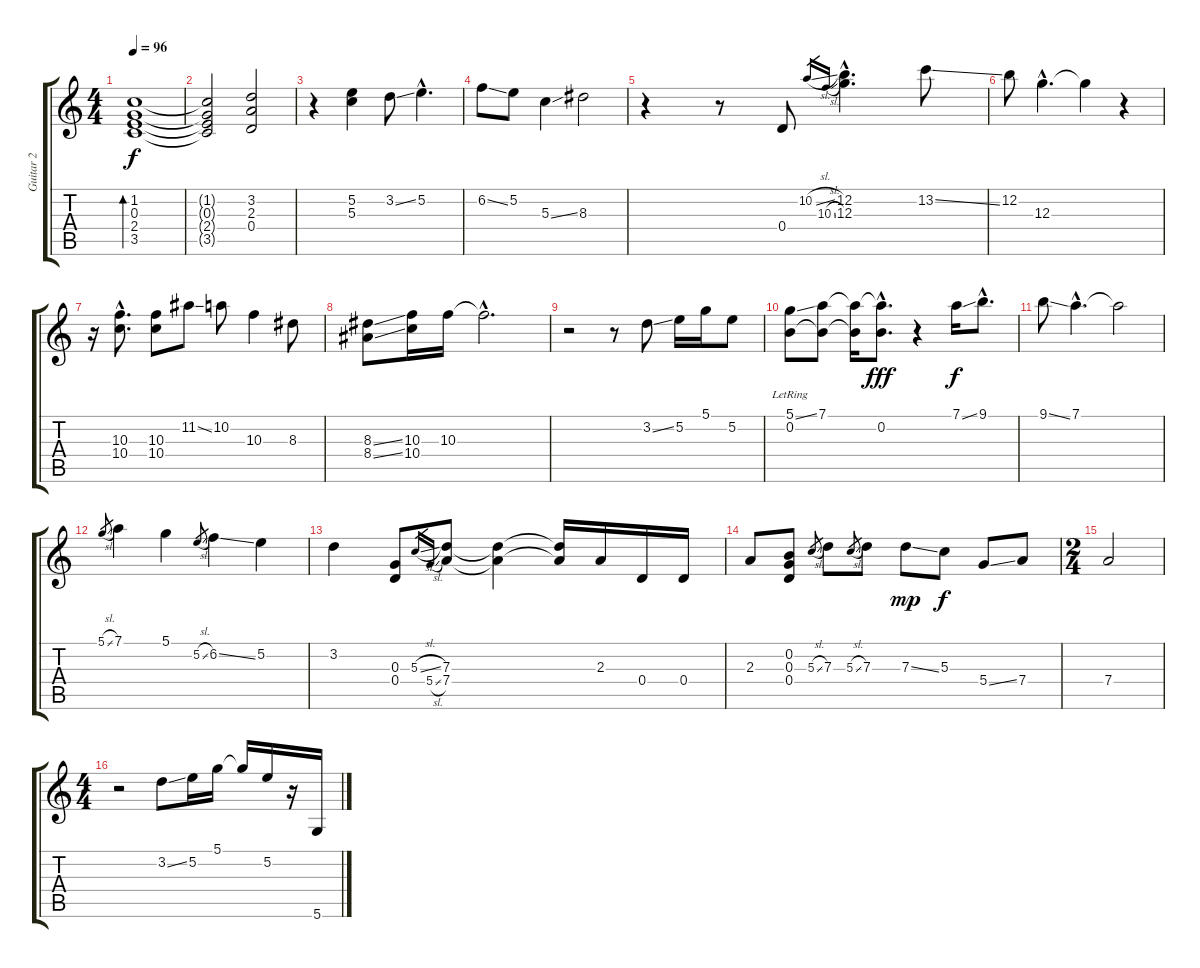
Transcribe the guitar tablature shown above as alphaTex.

\track ("Guitar 2" "Guitar 2") {instrument electricguitarclean}
\staff {score tabs}
\tuning (D4 B3 G3 D3 A2 D2) {hide}
\ts (4 4)
\tempo 96
\clef g2
\ks c
(1.2 0.3 2.4 3.5).1{bd 60 dy f} |
(1.2{t} 0.3{t} 2.4{t} 3.5{t}).2 (3.2 2.3 0.4).2 |
r.4 (5.2 5.3).4 3.2{ss}.8 5.2{hac}.4{d} |
6.2{ss}.8 5.2.8 5.3{ss}.4 8.3.2 |
r.4 r.8 0.4.8 10.2{sl}.16{gr} 10.3{sl}.16{gr} (12.2{hac} 12.3{hac}).4{d} 13.2{ss}.8 |
12.2.8 12.3{hac}.4{d} 12.3{t}.4 r.4 |
r.16 (10.3{hac} 10.4{hac}).8{d} (10.3 10.4).8 11.2{ss}.8 10.2.8 10.3.4 8.3.8 |
(8.3{ss} 8.4{ss}).8 (10.3 10.4).16 10.3.16 10.3{hac t}.2{d} |
r.2 r.8 3.2{ss}.8 5.2.16 5.1.16 5.2.8 |
(5.1{ss} 0.2{lr}).8 (7.1 0.2{t}).8 (7.1{t} 0.2{t}).16 (7.1{hac t} 0.2{hac}).8{d dy fff} r.4 7.1{ss}.16{dy f} 9.1{hac}.8{d} |
9.1{ss}.8 7.1{hac}.4{d} 7.1{t}.2 |
5.1{sl}.8{gr} 7.1.4 5.1.4 5.2{sl}.8{gr} 6.2{ss}.4 5.2.4 |
3.2.4 (0.3 0.4).8 5.3{sl}.16{gr} 5.4{sl}.16{gr} (7.3 7.4).8 (7.3{t} 7.4{t}).4 (7.3{t} 7.4{t}).16 2.3.16 0.4.16 0.4.16 |
2.3.8 (0.2 0.3 0.4).8 5.3{sl}.8{gr} 7.3.8 5.3{sl}.8{gr} 7.3.8 7.3{ss}.8{dy mp} 5.3.8{dy f} 5.4{ss}.8 7.4.8 |
\ts (2 4)
7.4.2 |
\ts (4 4)
r.2 3.2{ss}.8 5.2.16 5.1.16 5.1{t}.16 5.2.16 r.16 5.6.16
